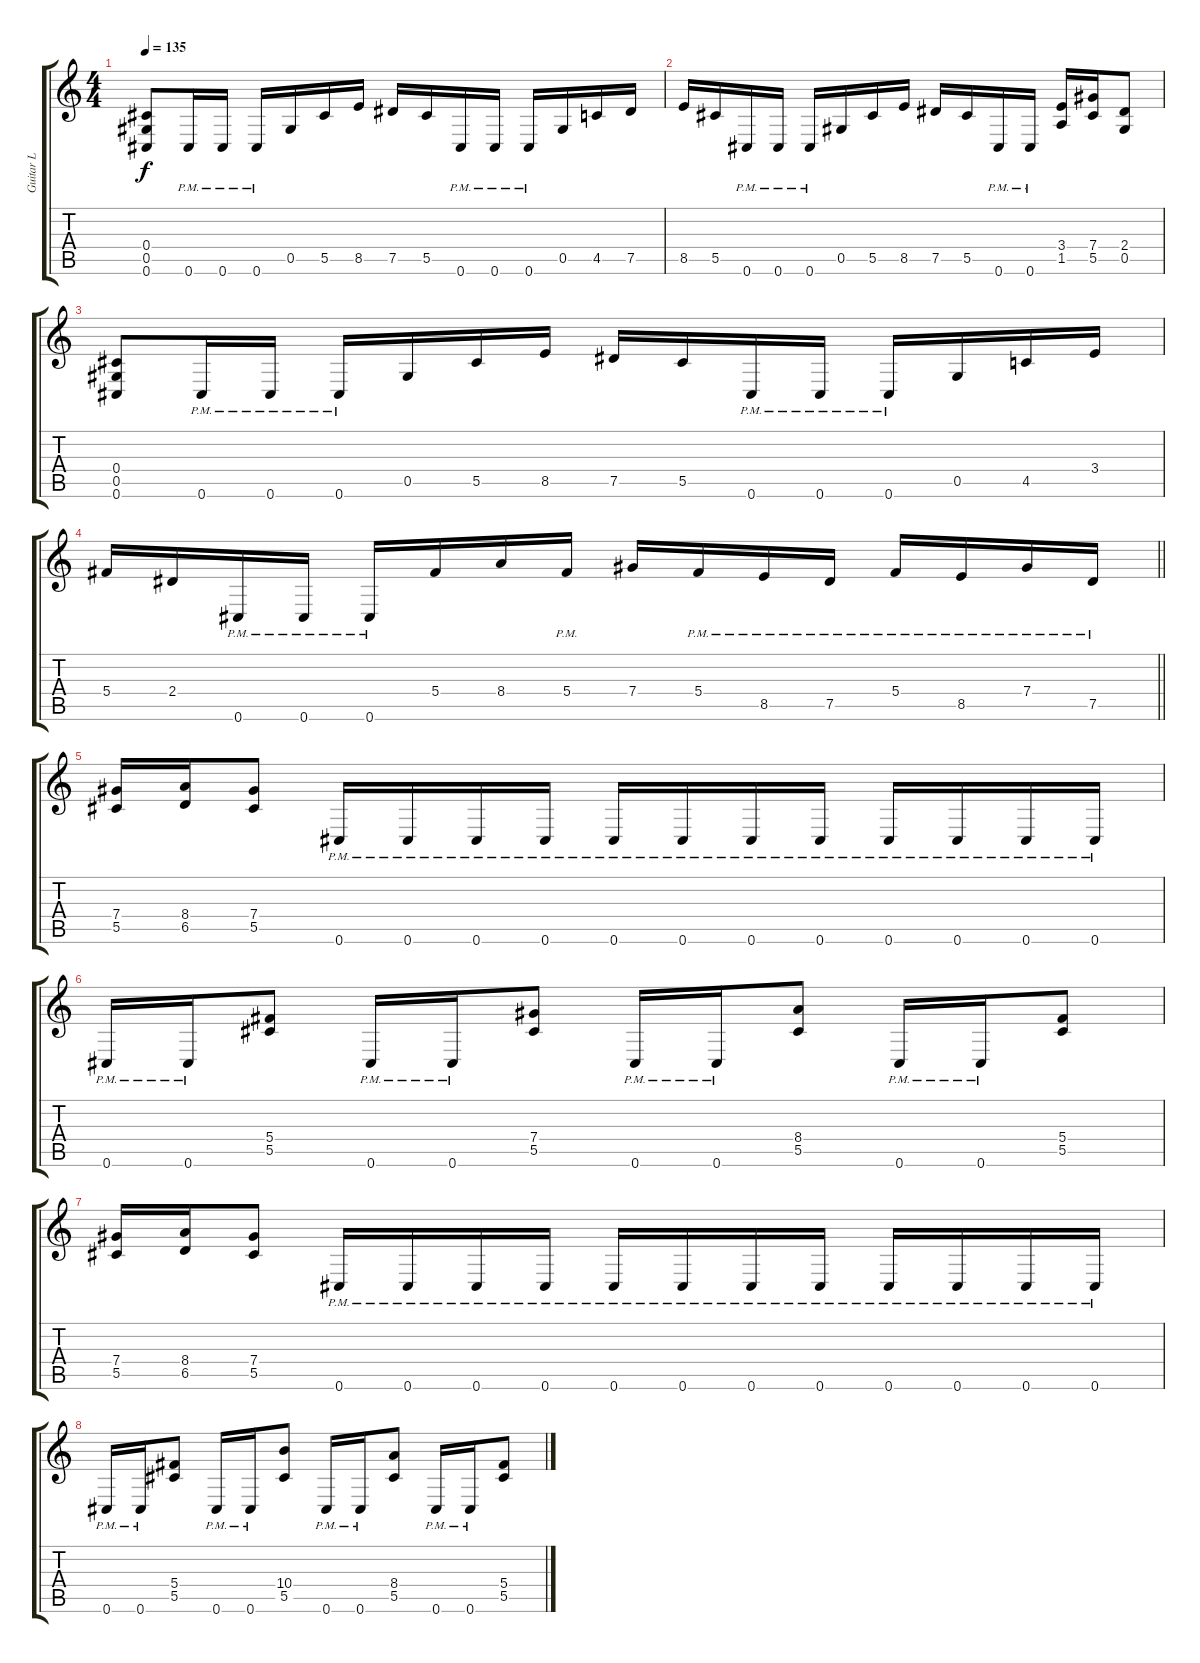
\track ("Guitar L" "Guitar L") {instrument distortionguitar}
\staff {score tabs}
\tuning (Eb4 Bb3 Gb3 Db3 Ab2 Db2) {hide}
\ts (4 4)
\tempo 135
\clef g2
\ks c
(0.4 0.5 0.6).8{dy f} 0.6{pm}.16 0.6{pm}.16 0.6{pm}.16 0.5.16 5.5.16 8.5.16 7.5.16 5.5.16 0.6{pm}.16 0.6{pm}.16 0.6{pm}.16 0.5.16 4.5.16 7.5.16 |
8.5.16 5.5.16 0.6{pm}.16 0.6{pm}.16 0.6{pm}.16 0.5.16 5.5.16 8.5.16 7.5.16 5.5.16 0.6{pm}.16 0.6{pm}.16 (3.4 1.5).16 (7.4 5.5).16 (2.4 0.5).8 |
(0.4 0.5 0.6).8 0.6{pm}.16 0.6{pm}.16 0.6{pm}.16 0.5.16 5.5.16 8.5.16 7.5.16 5.5.16 0.6{pm}.16 0.6{pm}.16 0.6{pm}.16 0.5.16 4.5.16 3.4.16 |
\barLineRight lightlight
5.4.16 2.4.16 0.6{pm}.16 0.6{pm}.16 0.6{pm}.16 5.4.16 8.4.16 5.4{pm}.16 7.4.16 5.4{pm}.16 8.5{pm}.16 7.5{pm}.16 5.4{pm}.16 8.5{pm}.16 7.4{pm}.16 7.5{pm}.16 |
(7.4 5.5).16 (8.4 6.5).16 (7.4 5.5).8 0.6{pm}.16 0.6{pm}.16 0.6{pm}.16 0.6{pm}.16 0.6{pm}.16 0.6{pm}.16 0.6{pm}.16 0.6{pm}.16 0.6{pm}.16 0.6{pm}.16 0.6{pm}.16 0.6{pm}.16 |
0.6{pm}.16 0.6{pm}.16 (5.4 5.5).8 0.6{pm}.16 0.6{pm}.16 (7.4 5.5).8 0.6{pm}.16 0.6{pm}.16 (8.4 5.5).8 0.6{pm}.16 0.6{pm}.16 (5.4 5.5).8 |
(7.4 5.5).16 (8.4 6.5).16 (7.4 5.5).8 0.6{pm}.16 0.6{pm}.16 0.6{pm}.16 0.6{pm}.16 0.6{pm}.16 0.6{pm}.16 0.6{pm}.16 0.6{pm}.16 0.6{pm}.16 0.6{pm}.16 0.6{pm}.16 0.6{pm}.16 |
0.6{pm}.16 0.6{pm}.16 (5.4 5.5).8 0.6{pm}.16 0.6{pm}.16 (10.4 5.5).8 0.6{pm}.16 0.6{pm}.16 (8.4 5.5).8 0.6{pm}.16 0.6{pm}.16 (5.4 5.5).8
